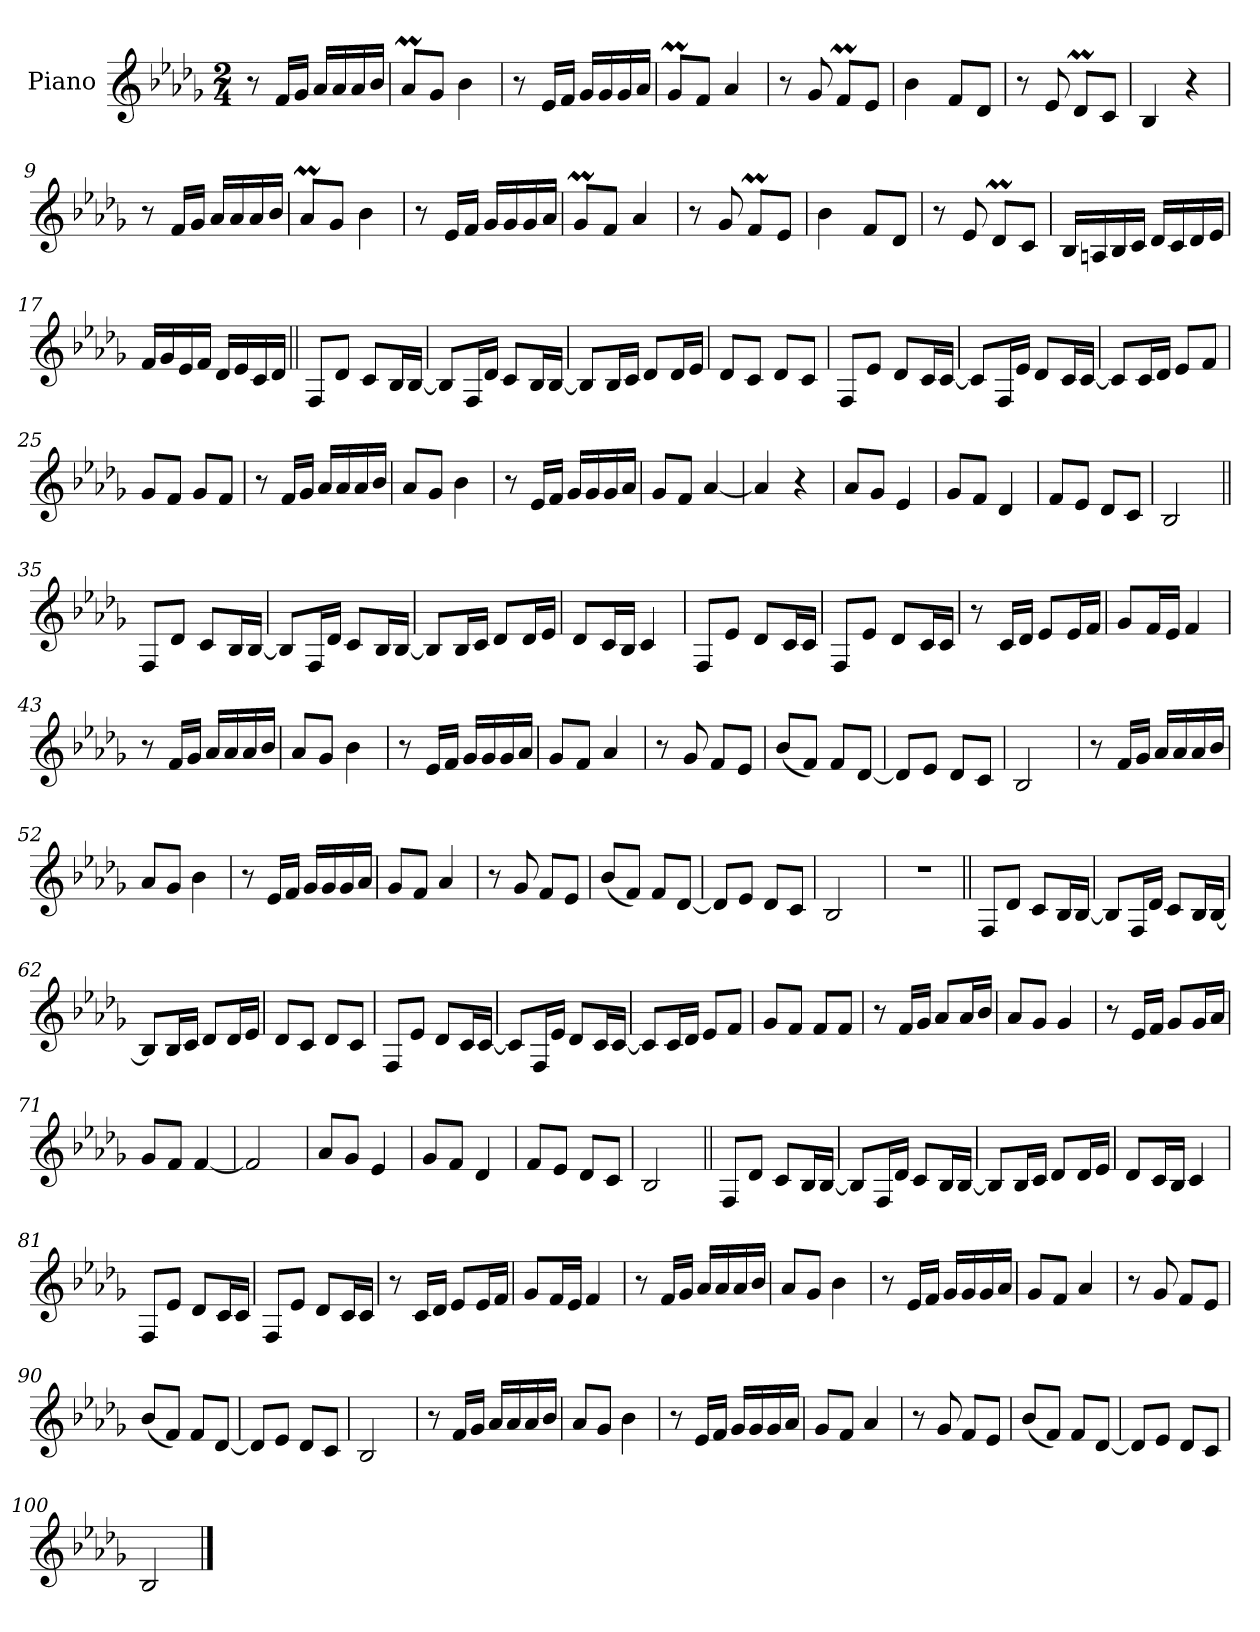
**kern
*part1
*staff1
*I"Piano
*I'Pno.
*clefG2
*k[b-e-a-d-g-]
*M2/4
*MM90
=1
8r
16f!LL
16g-!JJ
16a-!LL
16a-!
16a-!
16b-!JJ
=2
8a-M!L
8g-!J
4b-!
=3
8r
16e-!LL
16f!JJ
16g-!LL
16g-!
16g-!
16a-!JJ
=4
8g-M!L
8f!J
4a-!
=5
8r
8g-!
8fm!L
8e-!J
=6
4b-!
8f!L
8d-!J
=7
8r
8e-!
8d-M!L
8c!J
=8
4B-!
4r
=9
8r
16f!LL
16g-!JJ
16a-!LL
16a-!
16a-!
16b-!JJ
=10
8a-M!L
8g-!J
4b-!
=11
8r
16e-!LL
16f!JJ
16g-!LL
16g-!
16g-!
16a-!JJ
=12
8g-M!L
8f!J
4a-!
=13
8r
8g-!
8fm!L
8e-!J
=14
4b-!
8f!L
8d-!J
=15
8r
8e-!
8d-M!L
8c!J
=16
16B-!LL
16An!
16B-!
16c!JJ
16d-!LL
16c!
16d-!
16e-!JJ
=17
16f!LL
16g-!
16e-!
16f!JJ
16d-!LL
16e-!
16c!
16d-!JJ
=18||
8FL
8d-J
8cL
16B-L
[16B-JJ
=19
8B-L]
16FL
16d-JJ
8cL
16B-L
[16B-JJ
=20
8B-L]
16B-L
16cJJ
8d-L
16d-L
16e-JJ
=21
8d-L
8cJ
8d-L
8cJ
=22
8FL
8e-J
8d-L
16cL
[16cJJ
=23
8cL]
16FL
16e-JJ
8d-L
16cL
[16cJJ
=24
8cL]
16cL
16d-JJ
8e-L
8fJ
=25
8g-L
8fJ
8g-L
8fJ
=26
8r
16fLL
16g-JJ
16a-LL
16a-
16a-
16b-JJ
=27
8a-L
8g-J
4b-
=28
8r
16e-LL
16fJJ
16g-LL
16g-
16g-
16a-JJ
=29
8g-L
8fJ
[4a-
=30
4a-]
4r
=31
8a-L
8g-J
4e-
=32
8g-L
8fJ
4d-
=33
8fL
8e-J
8d-L
8cJ
=34
2B-
=35||
8FL
8d-J
8cL
16B-L
[16B-JJ
=36
8B-L]
16FL
16d-JJ
8cL
16B-L
[16B-JJ
=37
8B-L]
16B-L
16cJJ
8d-L
16d-L
16e-JJ
=38
8d-L
16cL
16B-JJ
4c
=39
8FL
8e-J
8d-L
16cL
16cJJ
=40
8FL
8e-J
8d-L
16cL
16cJJ
=41
8r
16cLL
16d-JJ
8e-L
16e-L
16fJJ
=42
8g-L
16fL
16e-JJ
4f
=43
8r
16fLL
16g-JJ
16a-LL
16a-
16a-
16b-JJ
=44
8a-L
8g-J
4b-
=45
8r
16e-LL
16fJJ
16g-LL
16g-
16g-
16a-JJ
=46
8g-L
8fJ
4a-
=47
8r
8g-
8fL
8e-J
=48
(<8b-L
8fJ)
8fL
[8d-J
=49
8d-L]
8e-J
8d-L
8cJ
=50
2B-
=51
8r
16fLL
16g-JJ
16a-LL
16a-
16a-
16b-JJ
=52
8a-L
8g-J
4b-
=53
8r
16e-LL
16fJJ
16g-LL
16g-
16g-
16a-JJ
=54
8g-L
8fJ
4a-
=55
8r
8g-
8fL
8e-J
=56
(<8b-L
8fJ)
8fL
[8d-J
=57
8d-L]
8e-J
8d-L
8cJ
=58
2B-
=59
2r
=60||
8FL
8d-J
8cL
16B-L
[16B-JJ
=61
8B-L]
16FL
16d-JJ
8cL
16B-L
[16B-JJ
=62
8B-L]
16B-L
16cJJ
8d-L
16d-L
16e-JJ
=63
8d-L
8cJ
8d-L
8cJ
=64
8FL
8e-J
8d-L
16cL
[16cJJ
=65
8cL]
16FL
16e-JJ
8d-L
16cL
[16cJJ
=66
8cL]
16cL
16d-JJ
8e-L
8fJ
=67
8g-L
8fJ
8fL
8fJ
=68
8r
16fLL
16g-JJ
8a-L
16a-L
16b-JJ
=69
8a-L
8g-J
4g-
=70
8r
16e-LL
16fJJ
8g-L
16g-L
16a-JJ
=71
8g-L
8fJ
[4f
=72
2f]
=73
8a-L
8g-J
4e-
=74
8g-L
8fJ
4d-
=75
8fL
8e-J
8d-L
8cJ
=76
2B-
=77||
8FL
8d-J
8cL
16B-L
[16B-JJ
=78
8B-L]
16FL
16d-JJ
8cL
16B-L
[16B-JJ
=79
8B-L]
16B-L
16cJJ
8d-L
16d-L
16e-JJ
=80
8d-L
16cL
16B-JJ
4c
=81
8FL
8e-J
8d-L
16cL
16cJJ
=82
8FL
8e-J
8d-L
16cL
16cJJ
=83
8r
16cLL
16d-JJ
8e-L
16e-L
16fJJ
=84
8g-L
16fL
16e-JJ
4f
=85
8r
16fLL
16g-JJ
16a-LL
16a-
16a-
16b-JJ
=86
8a-L
8g-J
4b-
=87
8r
16e-LL
16fJJ
16g-LL
16g-
16g-
16a-JJ
=88
8g-L
8fJ
4a-
=89
8r
8g-
8fL
8e-J
=90
(<8b-L
8fJ)
8fL
[8d-J
=91
8d-L]
8e-J
8d-L
8cJ
=92
2B-
=93
8r
16fLL
16g-JJ
16a-LL
16a-
16a-
16b-JJ
=94
8a-L
8g-J
4b-
=95
8r
16e-LL
16fJJ
16g-LL
16g-
16g-
16a-JJ
=96
8g-L
8fJ
4a-
=97
8r
8g-
8fL
8e-J
=98
(<8b-L
8fJ)
8fL
[8d-J
=99
8d-L]
8e-J
8d-L
8cJ
=100
2B-
==
*-
